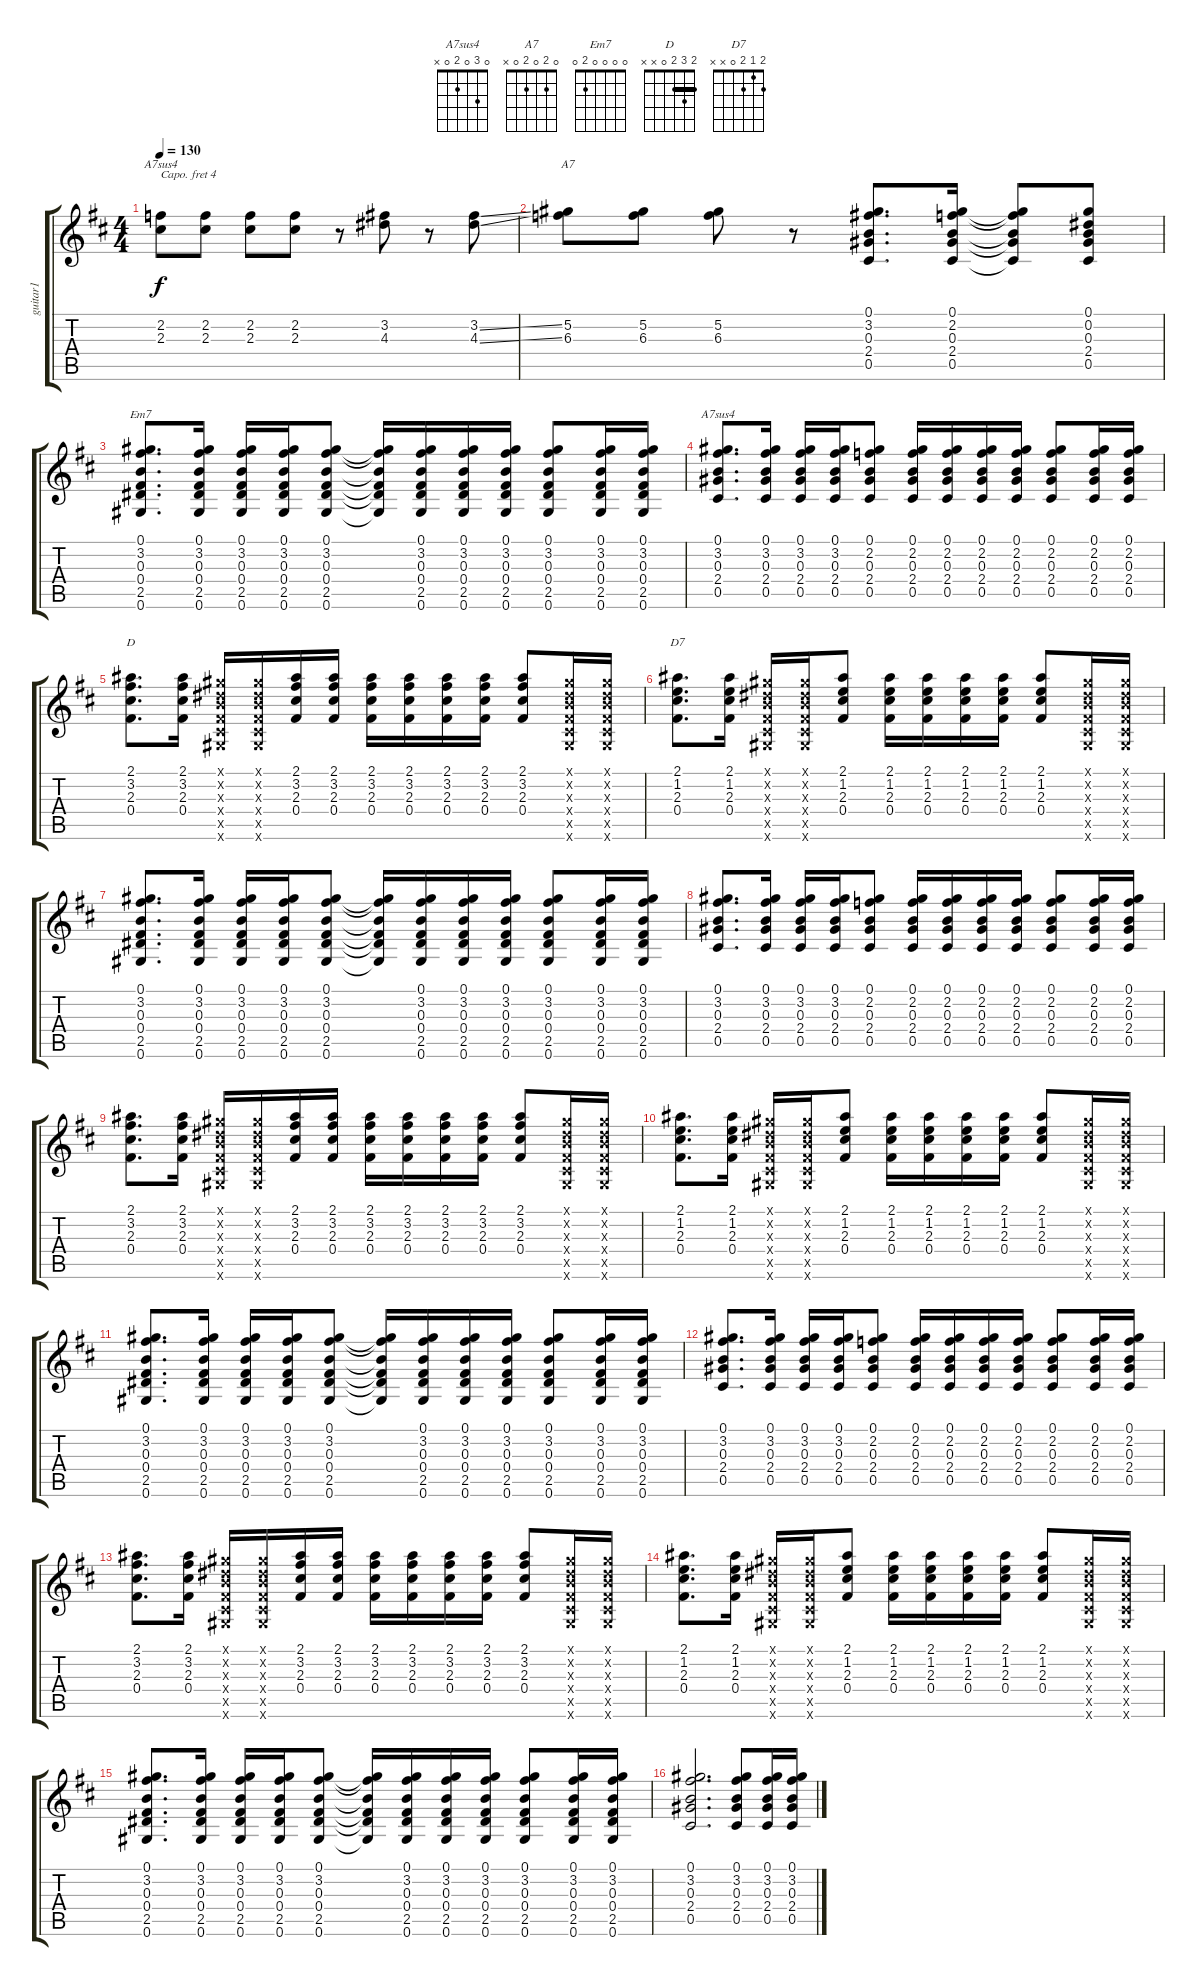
\track ("guitar1" "guitar1") {instrument acousticguitarsteel}
\staff {score tabs}
\capo 4
\tuning (E4 B3 G3 D3 A2 E2) {hide}
\chord ("A7sus4" 0 3 0 0 0 x)
\chord ("A7" 0 2 0 2 0 x)
\chord ("Em7" 0 0 0 0 2 0)
\chord ("A7sus4" 0 3 0 2 0 x)
\chord ("D" 2 3 2 0 x x) {barre 2}
\chord ("D7" 2 1 2 0 x x)
\ts (4 4)
\tempo 130
\clef g2
\ks d
(2.2 2.3).8{ch "A7sus4" dy f} (2.2 2.3).8 (2.2 2.3).8 (2.2 2.3).8 r.8 (3.2 4.3).8 r.8 (3.2{ss} 4.3{ss}).8 |
(5.2 6.3).8{ch "A7"} (5.2 6.3).8 (5.2 6.3).8 r.8 (0.1 3.2 0.3 2.4 0.5).8{d} (0.1 2.2 0.3 2.4 0.5).16 (0.1{t} 2.2{t} 0.3{t} 2.4{t} 0.5{t}).8 (0.1 0.2 0.3 2.4 0.5).8 |
(0.1 3.2 0.3 0.4 2.5 0.6).8{d ch "Em7"} (0.1 3.2 0.3 0.4 2.5 0.6).16 (0.1 3.2 0.3 0.4 2.5 0.6).16 (0.1 3.2 0.3 0.4 2.5 0.6).16 (0.1 3.2 0.3 0.4 2.5 0.6).8 (0.1{t} 3.2{t} 0.3{t} 0.4{t} 2.5{t} 0.6{t}).16 (0.1 3.2 0.3 0.4 2.5 0.6).16 (0.1 3.2 0.3 0.4 2.5 0.6).16 (0.1 3.2 0.3 0.4 2.5 0.6).16 (0.1 3.2 0.3 0.4 2.5 0.6).8 (0.1 3.2 0.3 0.4 2.5 0.6).16 (0.1 3.2 0.3 0.4 2.5 0.6).16 |
(0.1 3.2 0.3 2.4 0.5).8{d ch "A7sus4"} (0.1 3.2 0.3 2.4 0.5).16 (0.1 3.2 0.3 2.4 0.5).16 (0.1 3.2 0.3 2.4 0.5).16 (0.1 2.2 0.3 2.4 0.5).8 (0.1 2.2 0.3 2.4 0.5).16 (0.1 2.2 0.3 2.4 0.5).16 (0.1 2.2 0.3 2.4 0.5).16 (0.1 2.2 0.3 2.4 0.5).16 (0.1 2.2 0.3 2.4 0.5).8 (0.1 2.2 0.3 2.4 0.5).16 (0.1 2.2 0.3 2.4 0.5).16 |
(2.1 3.2 2.3 0.4).8{d ch "D"} (2.1 3.2 2.3 0.4).16 (0.1{x} 0.2{x} 0.3{x} 0.4{x} 0.5{x} 0.6{x}).16 (0.1{x} 0.2{x} 0.3{x} 0.4{x} 0.5{x} 0.6{x}).16 (2.1 3.2 2.3 0.4).16 (2.1 3.2 2.3 0.4).16 (2.1 3.2 2.3 0.4).16 (2.1 3.2 2.3 0.4).16 (2.1 3.2 2.3 0.4).16 (2.1 3.2 2.3 0.4).16 (2.1 3.2 2.3 0.4).8 (0.1{x} 0.2{x} 0.3{x} 0.4{x} 0.5{x} 0.6{x}).16 (0.1{x} 0.2{x} 0.3{x} 0.4{x} 0.5{x} 0.6{x}).16 |
(2.1 1.2 2.3 0.4).8{d ch "D7"} (2.1 1.2 2.3 0.4).16 (0.1{x} 0.2{x} 0.3{x} 0.4{x} 0.5{x} 0.6{x}).16 (0.1{x} 0.2{x} 0.3{x} 0.4{x} 0.5{x} 0.6{x}).16 (2.1 1.2 2.3 0.4).8 (2.1 1.2 2.3 0.4).16 (2.1 1.2 2.3 0.4).16 (2.1 1.2 2.3 0.4).16 (2.1 1.2 2.3 0.4).16 (2.1 1.2 2.3 0.4).8 (0.1{x} 0.2{x} 0.3{x} 0.4{x} 0.5{x} 0.6{x}).16 (0.1{x} 0.2{x} 0.3{x} 0.4{x} 0.5{x} 0.6{x}).16 |
(0.1 3.2 0.3 0.4 2.5 0.6).8{d} (0.1 3.2 0.3 0.4 2.5 0.6).16 (0.1 3.2 0.3 0.4 2.5 0.6).16 (0.1 3.2 0.3 0.4 2.5 0.6).16 (0.1 3.2 0.3 0.4 2.5 0.6).8 (0.1{t} 3.2{t} 0.3{t} 0.4{t} 2.5{t} 0.6{t}).16 (0.1 3.2 0.3 0.4 2.5 0.6).16 (0.1 3.2 0.3 0.4 2.5 0.6).16 (0.1 3.2 0.3 0.4 2.5 0.6).16 (0.1 3.2 0.3 0.4 2.5 0.6).8 (0.1 3.2 0.3 0.4 2.5 0.6).16 (0.1 3.2 0.3 0.4 2.5 0.6).16 |
(0.1 3.2 0.3 2.4 0.5).8{d} (0.1 3.2 0.3 2.4 0.5).16 (0.1 3.2 0.3 2.4 0.5).16 (0.1 3.2 0.3 2.4 0.5).16 (0.1 2.2 0.3 2.4 0.5).8 (0.1 2.2 0.3 2.4 0.5).16 (0.1 2.2 0.3 2.4 0.5).16 (0.1 2.2 0.3 2.4 0.5).16 (0.1 2.2 0.3 2.4 0.5).16 (0.1 2.2 0.3 2.4 0.5).8 (0.1 2.2 0.3 2.4 0.5).16 (0.1 2.2 0.3 2.4 0.5).16 |
(2.1 3.2 2.3 0.4).8{d} (2.1 3.2 2.3 0.4).16 (0.1{x} 0.2{x} 0.3{x} 0.4{x} 0.5{x} 0.6{x}).16 (0.1{x} 0.2{x} 0.3{x} 0.4{x} 0.5{x} 0.6{x}).16 (2.1 3.2 2.3 0.4).16 (2.1 3.2 2.3 0.4).16 (2.1 3.2 2.3 0.4).16 (2.1 3.2 2.3 0.4).16 (2.1 3.2 2.3 0.4).16 (2.1 3.2 2.3 0.4).16 (2.1 3.2 2.3 0.4).8 (0.1{x} 0.2{x} 0.3{x} 0.4{x} 0.5{x} 0.6{x}).16 (0.1{x} 0.2{x} 0.3{x} 0.4{x} 0.5{x} 0.6{x}).16 |
(2.1 1.2 2.3 0.4).8{d} (2.1 1.2 2.3 0.4).16 (0.1{x} 0.2{x} 0.3{x} 0.4{x} 0.5{x} 0.6{x}).16 (0.1{x} 0.2{x} 0.3{x} 0.4{x} 0.5{x} 0.6{x}).16 (2.1 1.2 2.3 0.4).8 (2.1 1.2 2.3 0.4).16 (2.1 1.2 2.3 0.4).16 (2.1 1.2 2.3 0.4).16 (2.1 1.2 2.3 0.4).16 (2.1 1.2 2.3 0.4).8 (0.1{x} 0.2{x} 0.3{x} 0.4{x} 0.5{x} 0.6{x}).16 (0.1{x} 0.2{x} 0.3{x} 0.4{x} 0.5{x} 0.6{x}).16 |
(0.1 3.2 0.3 0.4 2.5 0.6).8{d} (0.1 3.2 0.3 0.4 2.5 0.6).16 (0.1 3.2 0.3 0.4 2.5 0.6).16 (0.1 3.2 0.3 0.4 2.5 0.6).16 (0.1 3.2 0.3 0.4 2.5 0.6).8 (0.1{t} 3.2{t} 0.3{t} 0.4{t} 2.5{t} 0.6{t}).16 (0.1 3.2 0.3 0.4 2.5 0.6).16 (0.1 3.2 0.3 0.4 2.5 0.6).16 (0.1 3.2 0.3 0.4 2.5 0.6).16 (0.1 3.2 0.3 0.4 2.5 0.6).8 (0.1 3.2 0.3 0.4 2.5 0.6).16 (0.1 3.2 0.3 0.4 2.5 0.6).16 |
(0.1 3.2 0.3 2.4 0.5).8{d} (0.1 3.2 0.3 2.4 0.5).16 (0.1 3.2 0.3 2.4 0.5).16 (0.1 3.2 0.3 2.4 0.5).16 (0.1 2.2 0.3 2.4 0.5).8 (0.1 2.2 0.3 2.4 0.5).16 (0.1 2.2 0.3 2.4 0.5).16 (0.1 2.2 0.3 2.4 0.5).16 (0.1 2.2 0.3 2.4 0.5).16 (0.1 2.2 0.3 2.4 0.5).8 (0.1 2.2 0.3 2.4 0.5).16 (0.1 2.2 0.3 2.4 0.5).16 |
(2.1 3.2 2.3 0.4).8{d} (2.1 3.2 2.3 0.4).16 (0.1{x} 0.2{x} 0.3{x} 0.4{x} 0.5{x} 0.6{x}).16 (0.1{x} 0.2{x} 0.3{x} 0.4{x} 0.5{x} 0.6{x}).16 (2.1 3.2 2.3 0.4).16 (2.1 3.2 2.3 0.4).16 (2.1 3.2 2.3 0.4).16 (2.1 3.2 2.3 0.4).16 (2.1 3.2 2.3 0.4).16 (2.1 3.2 2.3 0.4).16 (2.1 3.2 2.3 0.4).8 (0.1{x} 0.2{x} 0.3{x} 0.4{x} 0.5{x} 0.6{x}).16 (0.1{x} 0.2{x} 0.3{x} 0.4{x} 0.5{x} 0.6{x}).16 |
(2.1 1.2 2.3 0.4).8{d} (2.1 1.2 2.3 0.4).16 (0.1{x} 0.2{x} 0.3{x} 0.4{x} 0.5{x} 0.6{x}).16 (0.1{x} 0.2{x} 0.3{x} 0.4{x} 0.5{x} 0.6{x}).16 (2.1 1.2 2.3 0.4).8 (2.1 1.2 2.3 0.4).16 (2.1 1.2 2.3 0.4).16 (2.1 1.2 2.3 0.4).16 (2.1 1.2 2.3 0.4).16 (2.1 1.2 2.3 0.4).8 (0.1{x} 0.2{x} 0.3{x} 0.4{x} 0.5{x} 0.6{x}).16 (0.1{x} 0.2{x} 0.3{x} 0.4{x} 0.5{x} 0.6{x}).16 |
(0.1 3.2 0.3 0.4 2.5 0.6).8{d} (0.1 3.2 0.3 0.4 2.5 0.6).16 (0.1 3.2 0.3 0.4 2.5 0.6).16 (0.1 3.2 0.3 0.4 2.5 0.6).16 (0.1 3.2 0.3 0.4 2.5 0.6).8 (0.1{t} 3.2{t} 0.3{t} 0.4{t} 2.5{t} 0.6{t}).16 (0.1 3.2 0.3 0.4 2.5 0.6).16 (0.1 3.2 0.3 0.4 2.5 0.6).16 (0.1 3.2 0.3 0.4 2.5 0.6).16 (0.1 3.2 0.3 0.4 2.5 0.6).8 (0.1 3.2 0.3 0.4 2.5 0.6).16 (0.1 3.2 0.3 0.4 2.5 0.6).16 |
(0.1 3.2 0.3 2.4 0.5).2{d} (0.1 3.2 0.3 2.4 0.5).8 (0.1 3.2 0.3 2.4 0.5).16 (0.1 3.2 0.3 2.4 0.5).16
